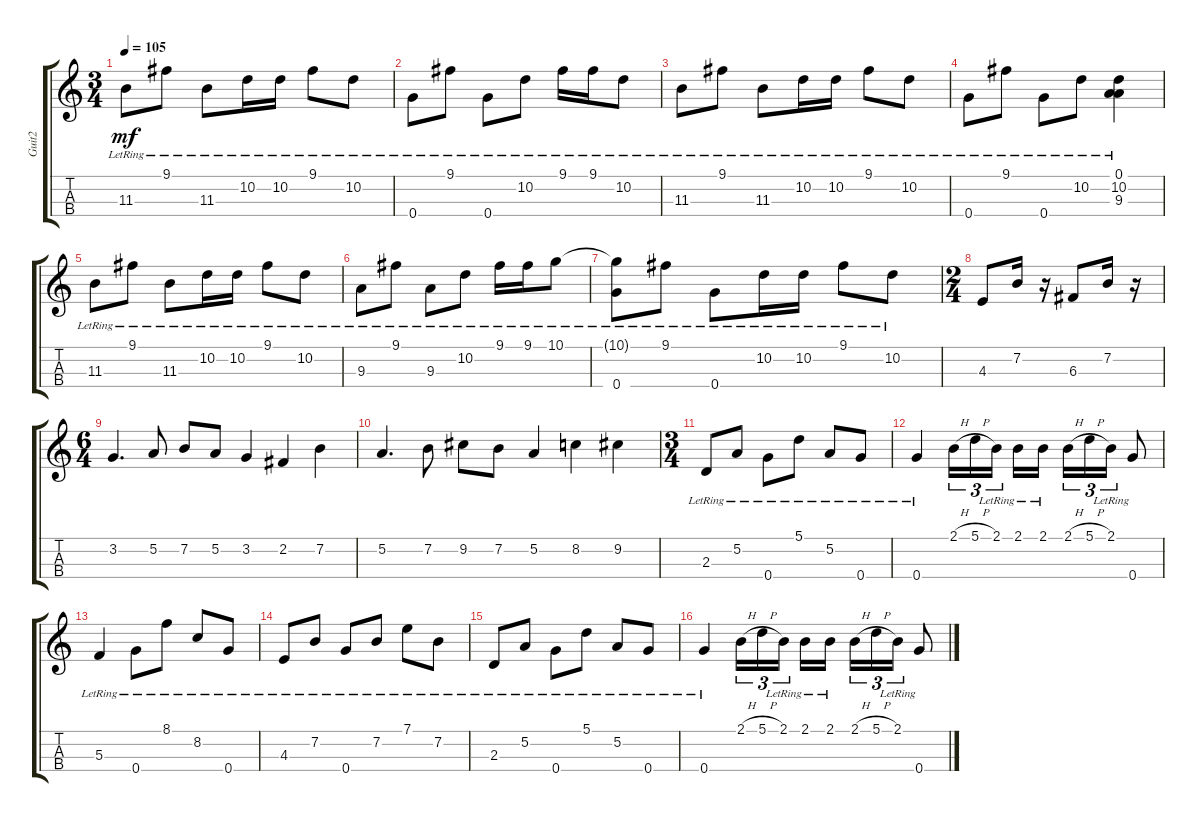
\track ("Guit2" "Guit2") {instrument shamisen}
\staff {score tabs}
\tuning (A4 E4 C4 G4) {hide}
\ts (3 4)
\tempo 105
\clef g2
\ks c
11.3{lr}.8{dy mf} 9.1{lr}.8 11.3{lr}.8 10.2{lr}.16 10.2{lr}.16 9.1{lr}.8 10.2{lr}.8 |
0.4{lr}.8 9.1{lr}.8 0.4{lr}.8 10.2{lr}.8 9.1{lr}.16 9.1{lr}.16 10.2{lr}.8 |
11.3{lr}.8 9.1{lr}.8 11.3{lr}.8 10.2{lr}.16 10.2{lr}.16 9.1{lr}.8 10.2{lr}.8 |
0.4{lr}.8 9.1{lr}.8 0.4{lr}.8 10.2{lr}.8 (0.1 10.2{lr} 9.3{lr}).4 |
11.3{lr}.8 9.1{lr}.8 11.3{lr}.8 10.2{lr}.16 10.2{lr}.16 9.1{lr}.8 10.2{lr}.8 |
9.3{lr}.8 9.1{lr}.8 9.3{lr}.8 10.2{lr}.8 9.1{lr}.16 9.1{lr}.16 10.1{lr}.8 |
(10.1{lr t} 0.4{lr}).8 9.1{lr}.8 0.4{lr}.8 10.2{lr}.16 10.2{lr}.16 9.1{lr}.8 10.2{lr}.8 |
\ts (2 4)
4.3.8 7.2.16 r.16 6.3.8 7.2.16 r.16 |
\ts (6 4)
3.2.4{d} 5.2.8 7.2.8 5.2.8 3.2.4 2.2.4 7.2.4 |
5.2.4{d} 7.2.8 9.2.8 7.2.8 5.2.4 8.2.4 9.2.4 |
\ts (3 4)
2.3{lr}.8 5.2{lr}.8 0.4{lr}.8 5.1{lr}.8 5.2{lr}.8 0.4{lr}.8 |
0.4{lr}.4 2.1{h}.16{tu (3 2)} 5.1{h}.16{tu (3 2)} 2.1{lr}.16{tu (3 2)} 2.1{lr}.16 2.1{lr}.16 2.1{h}.16{tu (3 2)} 5.1{h}.16{tu (3 2)} 2.1{lr}.16{tu (3 2)} 0.4{lr}.8 |
5.3{lr}.4 0.4{lr}.8 8.1{lr}.8 8.2{lr}.8 0.4{lr}.8 |
4.3{lr}.8 7.2{lr}.8 0.4{lr}.8 7.2{lr}.8 7.1{lr}.8 7.2{lr}.8 |
2.3{lr}.8 5.2{lr}.8 0.4{lr}.8 5.1{lr}.8 5.2{lr}.8 0.4{lr}.8 |
0.4{lr}.4 2.1{h}.16{tu (3 2)} 5.1{h}.16{tu (3 2)} 2.1{lr}.16{tu (3 2)} 2.1{lr}.16 2.1{lr}.16 2.1{h}.16{tu (3 2)} 5.1{h}.16{tu (3 2)} 2.1{lr}.16{tu (3 2)} 0.4{lr}.8
